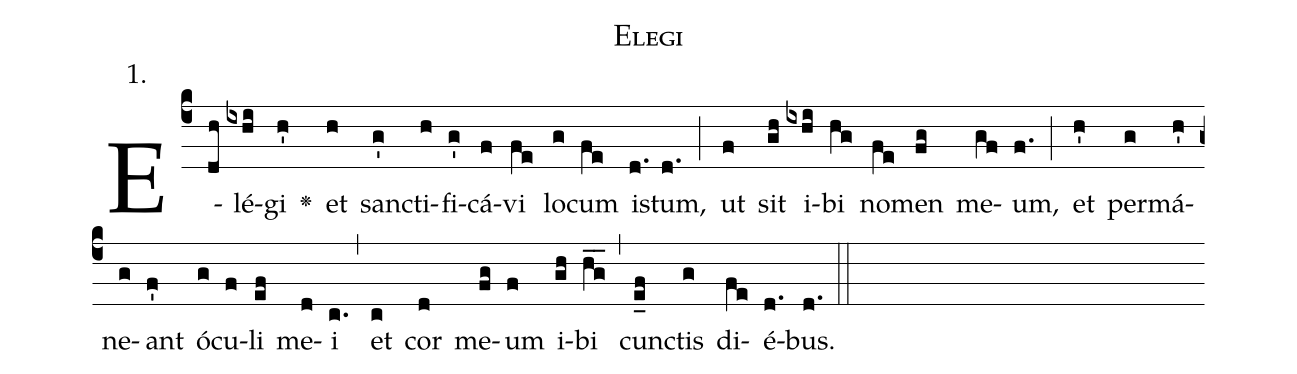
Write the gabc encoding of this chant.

name:Elegi;
office-part:Antiphona;
mode:1;
annotation:1.;
%%
(c4)E(dh)lé(ixhi)gi(h') <v>\greheightstar</v>() et(h) san(g')cti(h)fi(g')cá(f)vi(fe) lo(g)cum(fe) i(d.)stum,(d.) (;) ut(f) sit(gh) i(ixhi)bi(hg) no(fe)men(fg) me(gf)um,(f.) (;) et(h') per(g)má(h')ne(g)ant(f') ó(g)cu(f)li(ef) me(d)i(c.) (,) et(c) cor(d) me(fg)um(f) i(gh)bi(h_g_) (,) cun(e_f)ctis(g) di(fe)é(d.)bus.(d.) (::)
